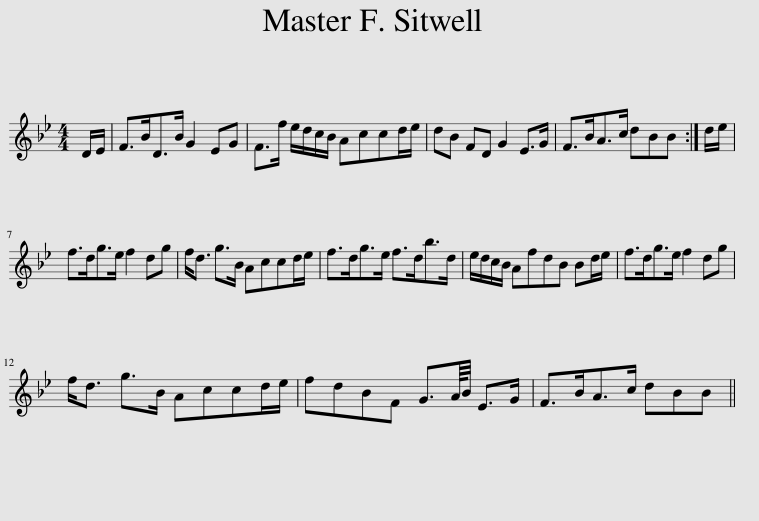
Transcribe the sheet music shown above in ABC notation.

X:1
L:1/8
M:4/4
I:linebreak $
K:Bb
V:1 treble
V:1
 D/E/ | F>BD>B G2 EG | F>f e/d/c/B/ Accd/e/ | dB FD G2 E>G | F>BA>c dBB :| %5
 d/e/ |$ f>dg>e f2 dg | f<d g>B Accd/e/ | f>dg>e f>db>d | e/d/c/B/ AfdB Bd/e/ | %10
 f>dg>e f2 dg |$ f<d g>B Accd/e/ | fdBF G3/2A/8B/4 E>G | F>BA>c dBB || %14
